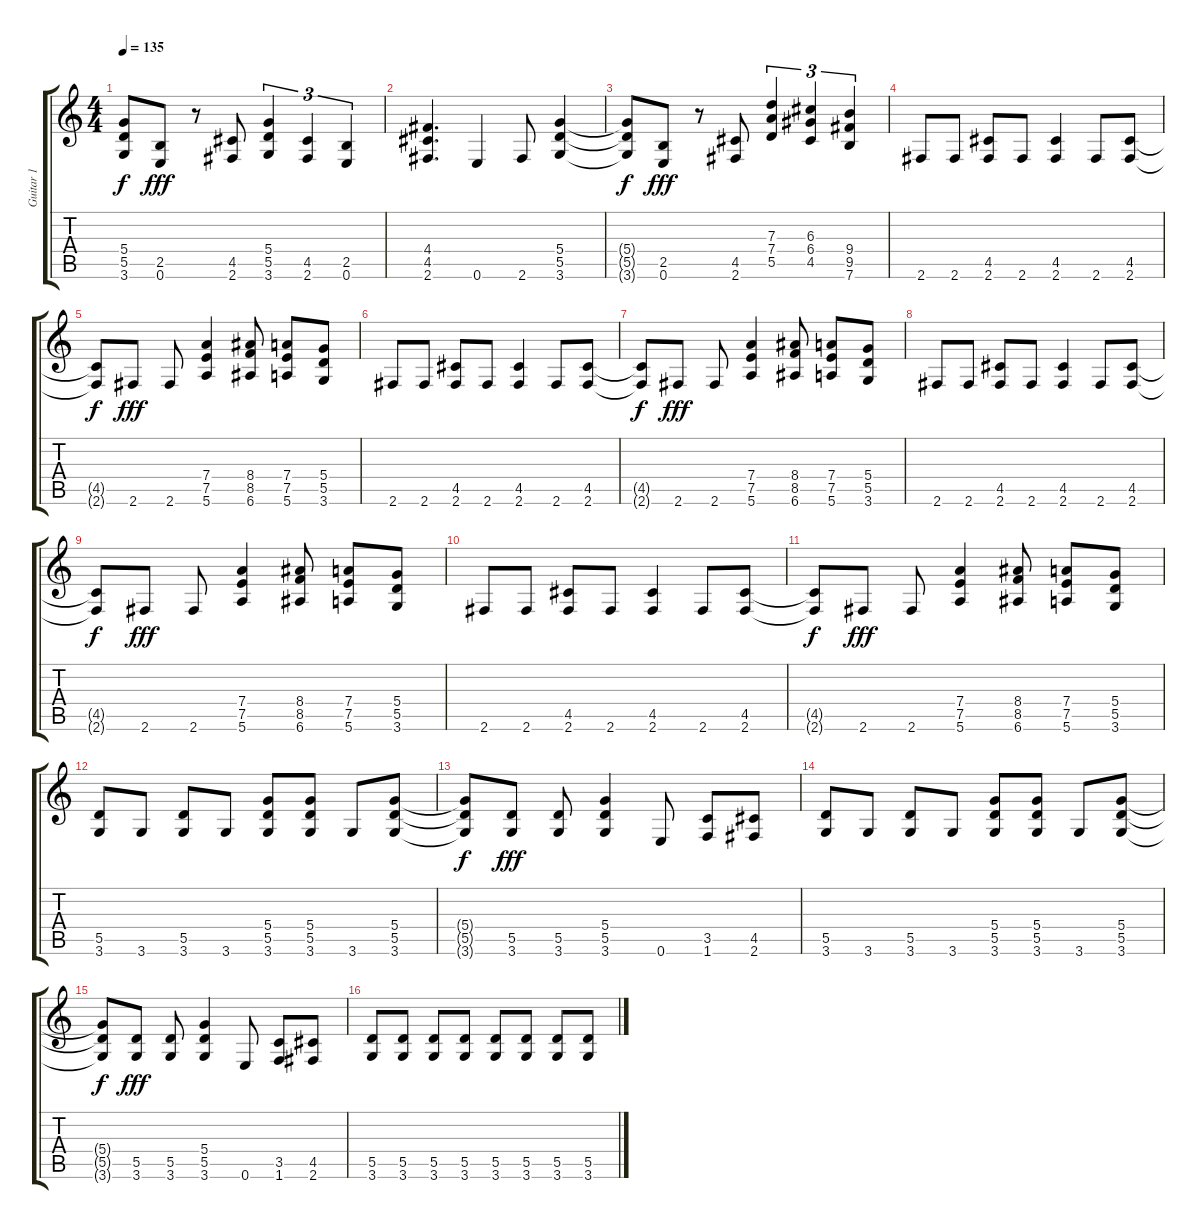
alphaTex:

\track ("Guitar 1            " "Guitar 1  ") {instrument acousticguitarsteel}
\staff {score tabs}
\tuning (E4 B3 G3 D3 A2 E2) {hide}
\ts (4 4)
\tempo 135
\clef g2
\ks c
(5.4{t} 5.5{t} 3.6{t}).8{dy f} (2.5 0.6).8{dy fff} r.8 (4.5 2.6).8 (5.4 5.5 3.6).4{tu (3 2)} (4.5 2.6).4{tu (3 2)} (2.5 0.6).4{tu (3 2)} |
(4.4 4.5 2.6).4{d} 0.6.4 2.6.8 (5.4 5.5 3.6).4 |
(5.4{t} 5.5{t} 3.6{t}).8{dy f} (2.5 0.6).8{dy fff} r.8 (4.5 2.6).8 (7.3 7.4 5.5).4{tu (3 2)} (6.3 6.4 4.5).4{tu (3 2)} (9.4 9.5 7.6).4{tu (3 2)} |
2.6.8{volume 5} 2.6.8 (4.5 2.6).8 2.6.8 (4.5 2.6).4 2.6.8 (4.5 2.6).8 |
(4.5{t} 2.6{t}).8{dy f} 2.6.8{dy fff} 2.6.8 (7.4 7.5 5.6).4 (8.4 8.5 6.6).8 (7.4 7.5 5.6).8 (5.4 5.5 3.6).8 |
2.6.8 2.6.8 (4.5 2.6).8 2.6.8 (4.5 2.6).4 2.6.8 (4.5 2.6).8 |
(4.5{t} 2.6{t}).8{dy f} 2.6.8{dy fff} 2.6.8 (7.4 7.5 5.6).4 (8.4 8.5 6.6).8 (7.4 7.5 5.6).8 (5.4 5.5 3.6).8 |
2.6.8 2.6.8 (4.5 2.6).8 2.6.8 (4.5 2.6).4 2.6.8 (4.5 2.6).8 |
(4.5{t} 2.6{t}).8{dy f} 2.6.8{dy fff} 2.6.8 (7.4 7.5 5.6).4 (8.4 8.5 6.6).8 (7.4 7.5 5.6).8 (5.4 5.5 3.6).8 |
2.6.8 2.6.8 (4.5 2.6).8 2.6.8 (4.5 2.6).4 2.6.8 (4.5 2.6).8 |
(4.5{t} 2.6{t}).8{dy f} 2.6.8{dy fff} 2.6.8 (7.4 7.5 5.6).4 (8.4 8.5 6.6).8 (7.4 7.5 5.6).8 (5.4 5.5 3.6).8 |
(5.5 3.6).8 3.6.8 (5.5 3.6).8 3.6.8 (5.4 5.5 3.6).8 (5.4 5.5 3.6).8 3.6.8 (5.4 5.5 3.6).8 |
(5.4{t} 5.5{t} 3.6{t}).8{dy f} (5.5 3.6).8{dy fff} (5.5 3.6).8 (5.4 5.5 3.6).4 0.6.8 (3.5 1.6).8 (4.5 2.6).8 |
(5.5 3.6).8 3.6.8 (5.5 3.6).8 3.6.8 (5.4 5.5 3.6).8 (5.4 5.5 3.6).8 3.6.8 (5.4 5.5 3.6).8 |
(5.4{t} 5.5{t} 3.6{t}).8{dy f} (5.5 3.6).8{dy fff} (5.5 3.6).8 (5.4 5.5 3.6).4 0.6.8 (3.5 1.6).8 (4.5 2.6).8 |
(5.5 3.6).8 (5.5 3.6).8 (5.5 3.6).8 (5.5 3.6).8 (5.5 3.6).8 (5.5 3.6).8 (5.5 3.6).8 (5.5 3.6).8
